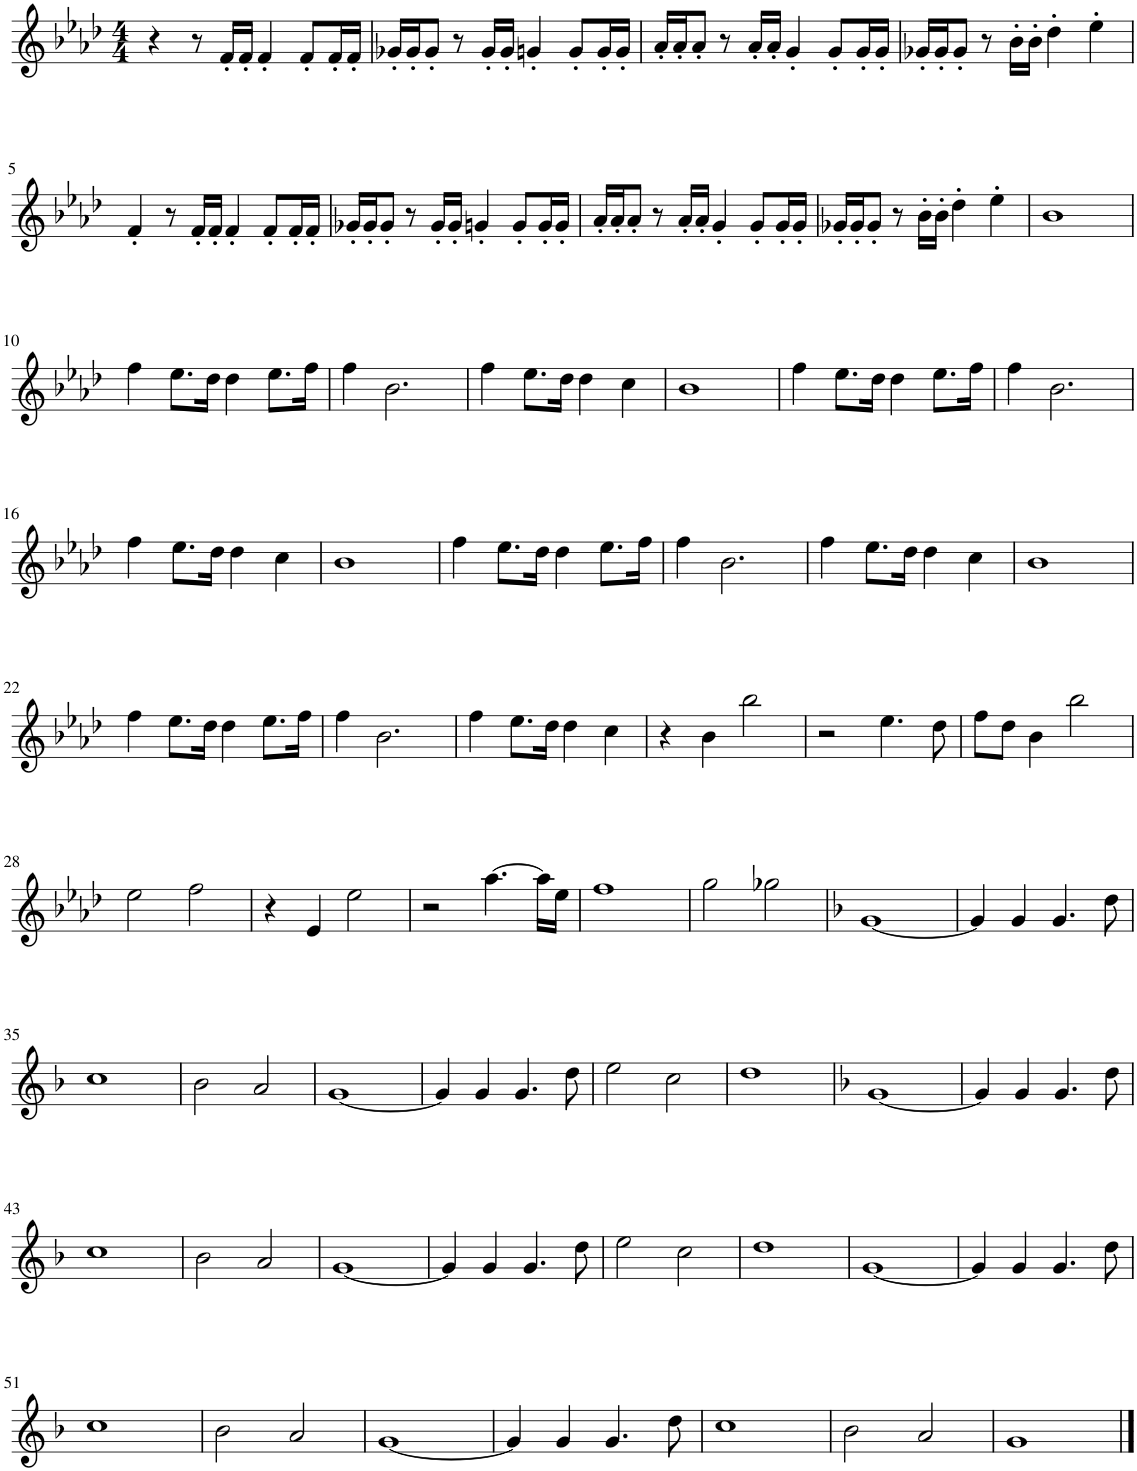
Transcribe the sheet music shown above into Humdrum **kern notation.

**kern
*part1
*staff1
*I"Oboe
*I'Ob.
*clefG2
*k[b-e-a-d-]
*M4/4
=1
4r
8r
16f'/LL
16f'/JJ
4f'/
8f'/L
16f'/L
16f'/JJ
=2
16g-X'/LL
16g-'/J
8g-'/J
8r
16g-'/LL
16g-'/JJ
4gn'/
8g'/L
16g'/L
16g'/JJ
=3
16a-'/LL
16a-'/J
8a-'/J
8r
16a-'/LL
16a-'/JJ
4g'/
8g'/L
16g'/L
16g'/JJ
=4
16g-X'/LL
16g-'/J
8g-'/J
8r
16b-'\LL
16b-'\JJ
4dd-'\
4ee-'\
!!LO:LB:g=z
=5
4f'/
8r
16f'/LL
16f'/JJ
4f'/
8f'/L
16f'/L
16f'/JJ
=6
16g-X'/LL
16g-'/J
8g-'/J
8r
16g-'/LL
16g-'/JJ
4gn'/
8g'/L
16g'/L
16g'/JJ
=7
16a-'/LL
16a-'/J
8a-'/J
8r
16a-'/LL
16a-'/JJ
4g'/
8g'/L
16g'/L
16g'/JJ
=8
16g-X'/LL
16g-'/J
8g-'/J
8r
16b-'\LL
16b-'\JJ
4dd-'\
4ee-'\
=9
1b-
!!LO:LB:g=z
=10
4ff\
8.ee-\L
16dd-\Jk
4dd-\
8.ee-\L
16ff\Jk
=11
4ff\
2.b-\
=12
4ff\
8.ee-\L
16dd-\Jk
4dd-\
4cc\
=13
1b-
=14
4ff\
8.ee-\L
16dd-\Jk
4dd-\
8.ee-\L
16ff\Jk
=15
4ff\
2.b-\
!!LO:LB:g=z
=16
4ff\
8.ee-\L
16dd-\Jk
4dd-\
4cc\
=17
1b-
=18
4ff\
8.ee-\L
16dd-\Jk
4dd-\
8.ee-\L
16ff\Jk
=19
4ff\
2.b-\
=20
4ff\
8.ee-\L
16dd-\Jk
4dd-\
4cc\
=21
1b-
!!LO:LB:g=z
=22
4ff\
8.ee-\L
16dd-\Jk
4dd-\
8.ee-\L
16ff\Jk
=23
4ff\
2.b-\
=24
4ff\
8.ee-\L
16dd-\Jk
4dd-\
4cc\
=25
4r
4b-\
2bb-\
=26
2r
4.ee-\
8dd-\
=27
8ff\L
8dd-\J
4b-\
2bb-\
!!LO:LB:g=z
=28
2ee-\
2ff\
=29
4r
4e-/
2ee-\
=30
2r
[4.aa-\
16aa-\LL]
16ee-\JJ
=31
1ff
=32
2gg\
2gg-X\
=33
*k[b-]
[1g
=34
4g/]
4g/
4.g/
8dd\
!!LO:LB:g=z
=35
1cc
=36
2b-\
2a/
=37
[1g
=38
4g/]
4g/
4.g/
8dd\
=39
2ee\
2cc\
=40
1dd
=41
*k[b-]
[1g
=42
4g/]
4g/
4.g/
8dd\
!!LO:LB:g=z
=43
1cc
=44
2b-\
2a/
=45
[1g
=46
4g/]
4g/
4.g/
8dd\
=47
2ee\
2cc\
=48
1dd
=49
[1g
=50
4g/]
4g/
4.g/
8dd\
!!LO:LB:g=z
=51
1cc
=52
2b-\
2a/
=53
[1g
=54
4g/]
4g/
4.g/
8dd\
=55
1cc
=56
2b-\
2a/
=57
1g
==
*-
